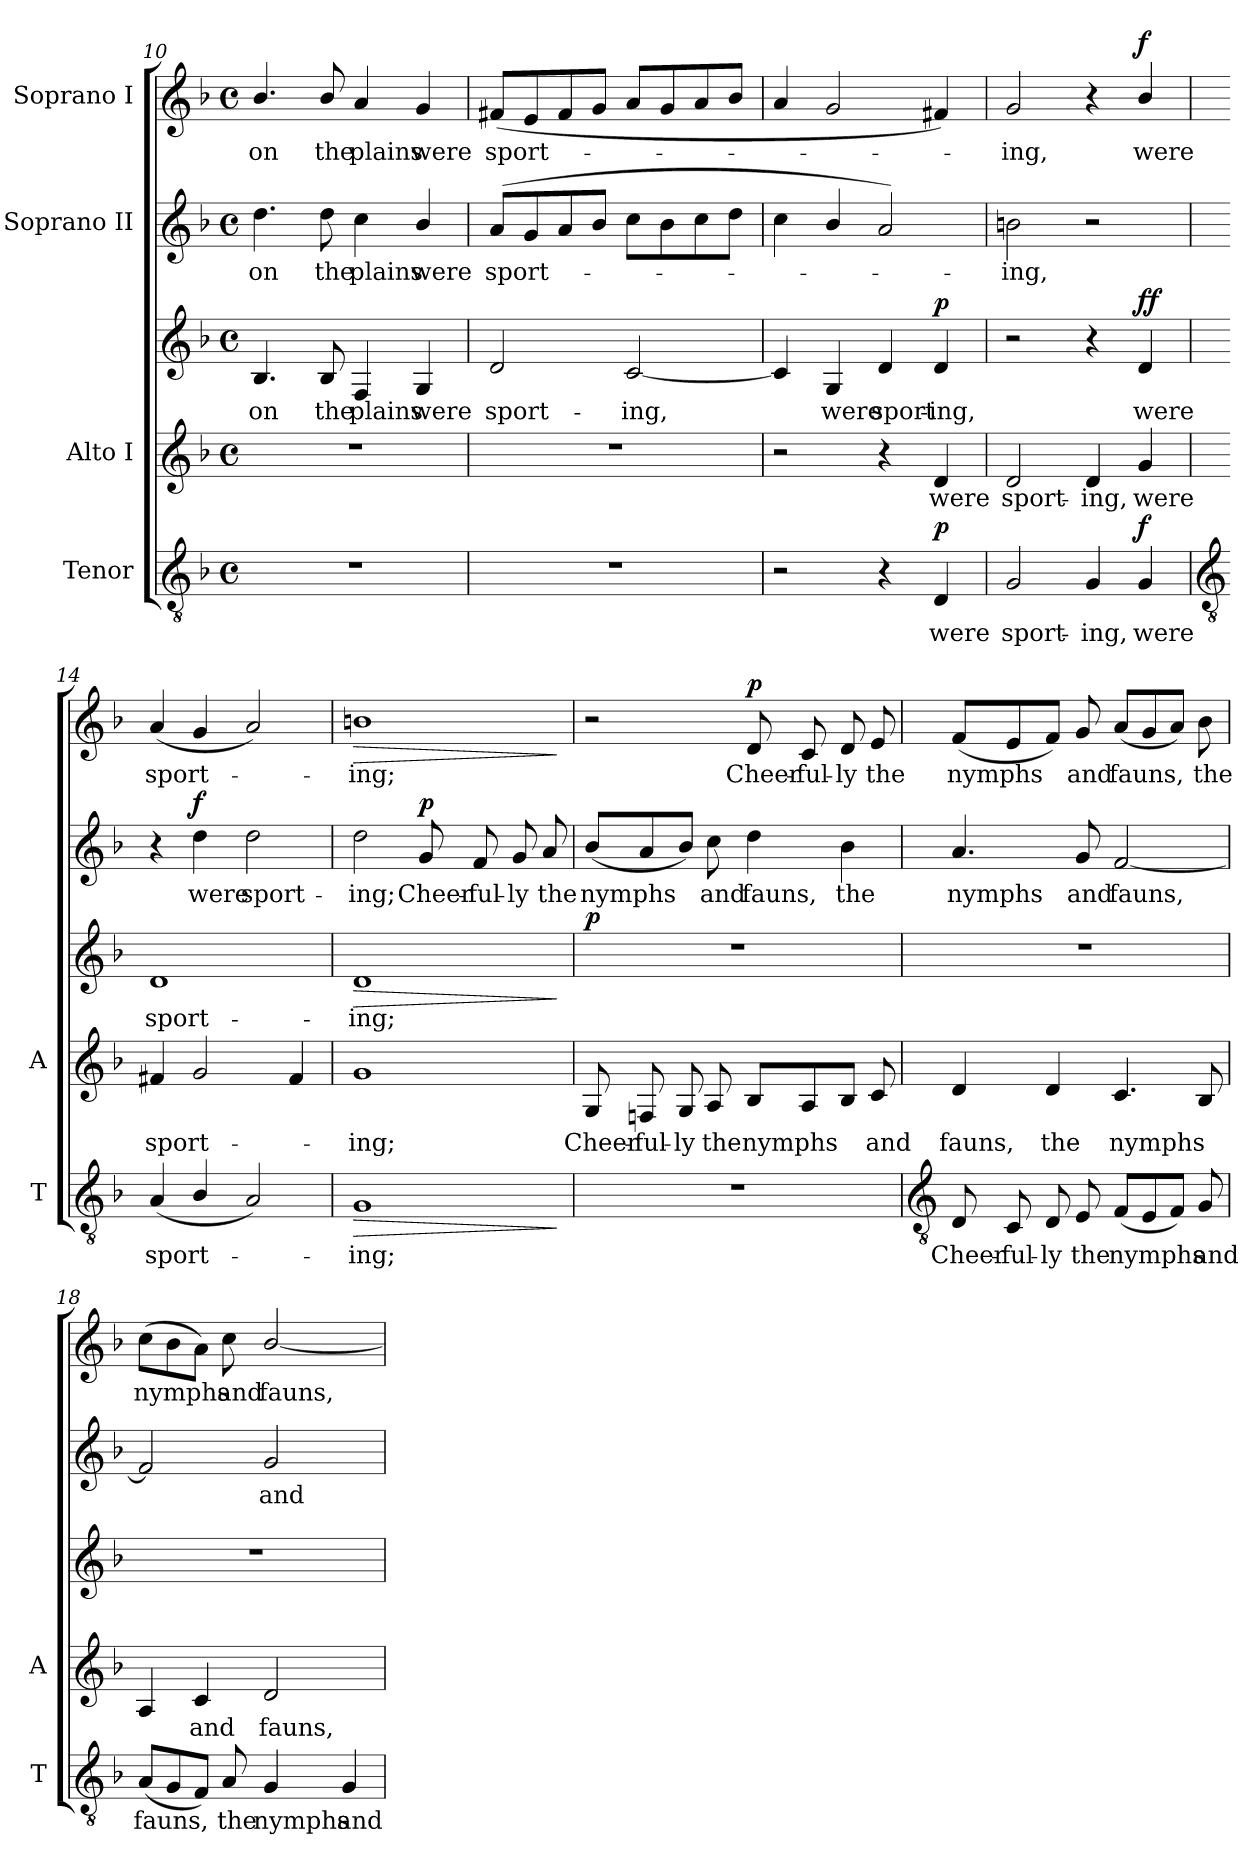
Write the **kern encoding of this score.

**kern	**text	**dynam	**kern	**text	**kern	**text	**dynam	**kern	**text	**dynam	**kern	**text	**dynam
*part4	*part4	*part4	*part3	*part3	*part3	*part3	*part3	*part2	*part2	*part2	*part1	*part1	*part1
*staff5	*staff5	*staff5	*staff4	*staff4	*staff3	*staff3	*staff3/4	*staff2	*staff2	*staff2	*staff1	*staff1	*staff1
*I"Tenor	*	*	*I"Alto I	*	*	*	*	*I"Soprano II	*	*	*I"Soprano I	*	*
*I'T	*	*	*I'A	*	*	*	*	*	*	*	*	*	*
!!LO:LB:g=z
*clefGv2	*	*	*clefG2	*	*clefG2	*	*	*clefG2	*	*	*clefG2	*	*
*k[b-]	*	*	*k[b-]	*	*k[b-]	*	*	*k[b-]	*	*	*k[b-]	*	*
*F:	*	*	*F:	*	*F:	*	*	*F:	*	*	*F:	*	*
*M4/4	*	*	*M4/4	*	*M4/4	*	*	*M4/4	*	*	*M4/4	*	*
*met(c)	*	*	*met(c)	*	*met(c)	*	*	*met(c)	*	*	*met(c)	*	*
=10	=10	=10	=10	=10	=10	=10	=10	=10	=10	=10	=10	=10	=10
!	!	!	!	!	!	!LO:LY:b	!	!	!LO:LY:b	!	!	!LO:LY:b	!
1r	.	.	1r	.	4.B-	on	.	4.dd	-on	.	4.b-/	-on	.
!	!	!	!	!	!	!LO:LY:b	!	!	!LO:LY:b	!	!	!LO:LY:b	!
.	.	.	.	.	8B-	the	.	8dd	the	.	8b-/	the	.
!	!	!	!	!	!	!LO:LY:b	!	!	!LO:LY:b	!	!	!LO:LY:b	!
.	.	.	.	.	4F	plains	.	4cc	plains	.	4a	plains	.
!	!	!	!	!	!	!LO:LY:b	!	!	!LO:LY:b	!	!	!LO:LY:b	!
.	.	.	.	.	4G	were	.	4b-/	were	.	4g	were	.
=11	=11	=11	=11	=11	=11	=11	=11	=11	=11	=11	=11	=11	=11
!	!	!	!	!	!	!LO:LY:b	!	!	!LO:LY:b	!	!	!LO:LY:b	!
1r	.	.	1r	.	2d	sport-	.	(<8aL	sport-	.	(<8f#XL	sport-	.
.	.	.	.	.	.	.	.	8g	.	.	8e	.	.
.	.	.	.	.	.	.	.	8a	.	.	8f#	.	.
.	.	.	.	.	.	.	.	8b-J	.	.	8gJ	.	.
!	!	!	!	!	!	!LO:LY:b	!	!	!	!	!	!	!
.	.	.	.	.	[2c	-ing,	.	8ccL	.	.	8aL	.	.
.	.	.	.	.	.	.	.	8b-	.	.	8g	.	.
.	.	.	.	.	.	.	.	8cc	.	.	8a	.	.
.	.	.	.	.	.	.	.	8ddJ	.	.	8b-J	.	.
=12	=12	=12	=12	=12	=12	=12	=12	=12	=12	=12	=12	=12	=12
2r	.	.	2r	.	4c]	.	.	4cc	.	.	4a	.	.
!	!	!	!	!	!	!LO:LY:b	!	!	!	!	!	!	!
.	.	.	.	.	4G	were	.	4b-/	.	.	2g	.	.
!	!	!	!	!	!	!LO:LY:b	!	!	!	!	!	!	!
4r	.	.	4r	.	4d	sport-	.	2a)	.	.	.	.	.
!	!LO:LY:b	!LO:DY:b	!	!LO:LY:b	!	!LO:LY:b	!LO:DY:b=2	!	!	!	!	!	!
4D	were	p	4d	were	4d	-ing,	p	.	.	.	4f#X)	.	.
=13	=13	=13	=13	=13	=13	=13	=13	=13	=13	=13	=13	=13	=13
!	!LO:LY:b	!	!	!LO:LY:b	!	!	!	!	!LO:LY:b	!	!	!LO:LY:b	!
2G	sport-	.	2d	sport-	2r	.	.	2bn	ing,	.	2g	ing,	.
!	!LO:LY:b	!	!	!LO:LY:b	!	!	!	!	!	!	!	!	!
4G	-ing,	.	4d	-ing,	4r	.	.	2r	.	.	4r	.	.
!	!LO:LY:b	!LO:DY:b	!	!LO:LY:b	!	!LO:LY:b	!LO:DY:b=2	!	!	!	!	!LO:LY:b	!
!	!	!	!	!	!	!	!LO:DY:n=1:b	!	!	!	!	!	!LO:DY:b
4G	were	f	4g	were	4d	were	f f	.	.	.	4b-/	were	f
!!LO:LB:g=z
=14	=14	=14	=14	=14	=14	=14	=14	=14	=14	=14	=14	=14	=14
*clefGv2	*	*	*	*	*	*	*	*	*	*	*	*	*
!	!LO:LY:b	!	!	!LO:LY:b	!	!LO:LY:b	!	!	!	!	!	!LO:LY:b	!
(<4A	sport-	.	4f#X	-sport-	1d	sport-	.	4r	.	.	(<4a	sport-	.
!	!	!	!	!	!	!	!	!	!LO:LY:b	!LO:DY:b	!	!	!
4B-/	.	.	2g	.	.	.	.	4dd	were	f	4g	.	.
!	!	!	!	!	!	!	!	!	!LO:LY:b	!	!	!	!
2A)	.	.	.	.	.	.	.	2dd	sport-	.	2a)	.	.
.	.	.	4f#	.	.	.	.	.	.	.	.	.	.
=15	=15	=15	=15	=15	=15	=15	=15	=15	=15	=15	=15	=15	=15
!	!LO:LY:b	!LO:HP:b	!	!LO:LY:b	!	!LO:LY:b	!LO:HP:b	!	!LO:LY:b	!	!	!LO:LY:b	!LO:HP:b
1G	ing;	>	1g	ing;	1d	ing;	>	2dd	-ing;	.	1bn	ing;	>
!	!	!	!	!	!	!	!	!	!LO:LY:b	!LO:DY:b	!	!	!
.	.	.	.	.	.	.	.	8g	Cheer-	p	.	.	.
!	!	!	!	!	!	!	!	!	!LO:LY:b	!	!	!	!
.	.	.	.	.	.	.	.	8f	-ful-	.	.	.	.
!	!	!	!	!	!	!	!	!	!LO:LY:b	!	!	!	!
.	.	.	.	.	.	.	.	8g	-ly	.	.	.	.
!	!	!	!	!	!	!	!	!	!LO:LY:b	!	!	!	!
.	.	.	.	.	.	.	.	8a	the	.	.	.	.
.	.	]	.	.	.	.	]	.	.	.	.	.	]
=16	=16	=16	=16	=16	=16	=16	=16	=16	=16	=16	=16	=16	=16
!	!	!	!	!LO:LY:b	!	!	!LO:DY:b=2	!	!LO:LY:b	!	!	!	!
1r	.	.	8G	Cheer-	1r	.	p	(<8b-L	nymphs	.	2r	.	.
!	!	!	!	!LO:LY:b	!	!	!	!	!	!	!	!	!
.	.	.	8Fn	-ful-	.	.	.	8a	.	.	.	.	.
!	!	!	!	!LO:LY:b	!	!	!	!	!	!	!	!	!
.	.	.	8G	-ly	.	.	.	8b-J)	.	.	.	.	.
!	!	!	!	!LO:LY:b	!	!	!	!	!LO:LY:b	!	!	!	!
.	.	.	8A	the	.	.	.	8cc	and	.	.	.	.
!	!	!	!	!LO:LY:b	!	!	!	!	!LO:LY:b	!	!	!LO:LY:b	!LO:DY:b
.	.	.	8B-L	nymphs	.	.	.	4dd	fauns,	.	8d	Cheer-	p
!	!	!	!	!	!	!	!	!	!	!	!	!LO:LY:b	!
.	.	.	8A	.	.	.	.	.	.	.	8c	-ful-	.
!	!	!	!	!	!	!	!	!	!LO:LY:b	!	!	!LO:LY:b	!
.	.	.	8B-J	.	.	.	.	4b-	the	.	8d	-ly	.
!	!	!	!	!LO:LY:b	!	!	!	!	!	!	!	!LO:LY:b	!
.	.	.	8c	and	.	.	.	.	.	.	8e	the	.
!!LO:LB:g=z
=17	=17	=17	=17	=17	=17	=17	=17	=17	=17	=17	=17	=17	=17
*clefGv2	*	*	*	*	*	*	*	*	*	*	*	*	*
!	!LO:LY:b	!	!	!LO:LY:b	!	!	!	!	!LO:LY:b	!	!	!LO:LY:b	!
8D	Cheer-	.	4d	fauns,	1r	.	.	4.a	nymphs	.	(<8fL	nymphs	.
!	!LO:LY:b	!	!	!	!	!	!	!	!	!	!	!	!
8C	-ful-	.	.	.	.	.	.	.	.	.	8e	.	.
!	!LO:LY:b	!	!	!LO:LY:b	!	!	!	!	!	!	!	!	!
8D	-ly	.	4d	the	.	.	.	.	.	.	8fJ)	.	.
!	!LO:LY:b	!	!	!	!	!	!	!	!LO:LY:b	!	!	!LO:LY:b	!
8E	the	.	.	.	.	.	.	8g	and	.	8g	and	.
!	!LO:LY:b	!	!	!LO:LY:b	!	!	!	!	!LO:LY:b	!	!	!LO:LY:b	!
(<8FL	nymphs	.	4.c/	nymphs	.	.	.	[2f	fauns,	.	(<8aL	fauns,	.
8E	.	.	.	.	.	.	.	.	.	.	8g	.	.
8FJ)	.	.	.	.	.	.	.	.	.	.	8aJ)	.	.
!	!LO:LY:b	!	!	!	!	!	!	!	!	!	!	!LO:LY:b	!
8G	and	.	8B-	.	.	.	.	.	.	.	8b-	the	.
=18	=18	=18	=18	=18	=18	=18	=18	=18	=18	=18	=18	=18	=18
!	!LO:LY:b	!	!	!	!	!	!	!	!	!	!	!LO:LY:b	!
(<8AL	fauns,	.	4A	.	1r	.	.	2f]	.	.	(>8ccL	nymphs	.
8G	.	.	.	.	.	.	.	.	.	.	8b-	.	.
!	!	!	!	!LO:LY:b	!	!	!	!	!	!	!	!	!
8FJ)	.	.	4c	and	.	.	.	.	.	.	8aJ)	.	.
!	!LO:LY:b	!	!	!	!	!	!	!	!	!	!	!LO:LY:b	!
8A	the	.	.	.	.	.	.	.	.	.	8cc	and	.
!	!LO:LY:b	!	!	!LO:LY:b	!	!	!	!	!LO:LY:b	!	!	!LO:LY:b	!
4G	nymphs	.	2d	fauns,	.	.	.	2g	and	.	[2b-/	fauns,	.
!	!LO:LY:b	!	!	!	!	!	!	!	!	!	!	!	!
4G	and	.	.	.	.	.	.	.	.	.	.	.	.
=	=	=	=	=	=	=	=	=	=	=	=	=	=
*-	*-	*-	*-	*-	*-	*-	*-	*-	*-	*-	*-	*-	*-
